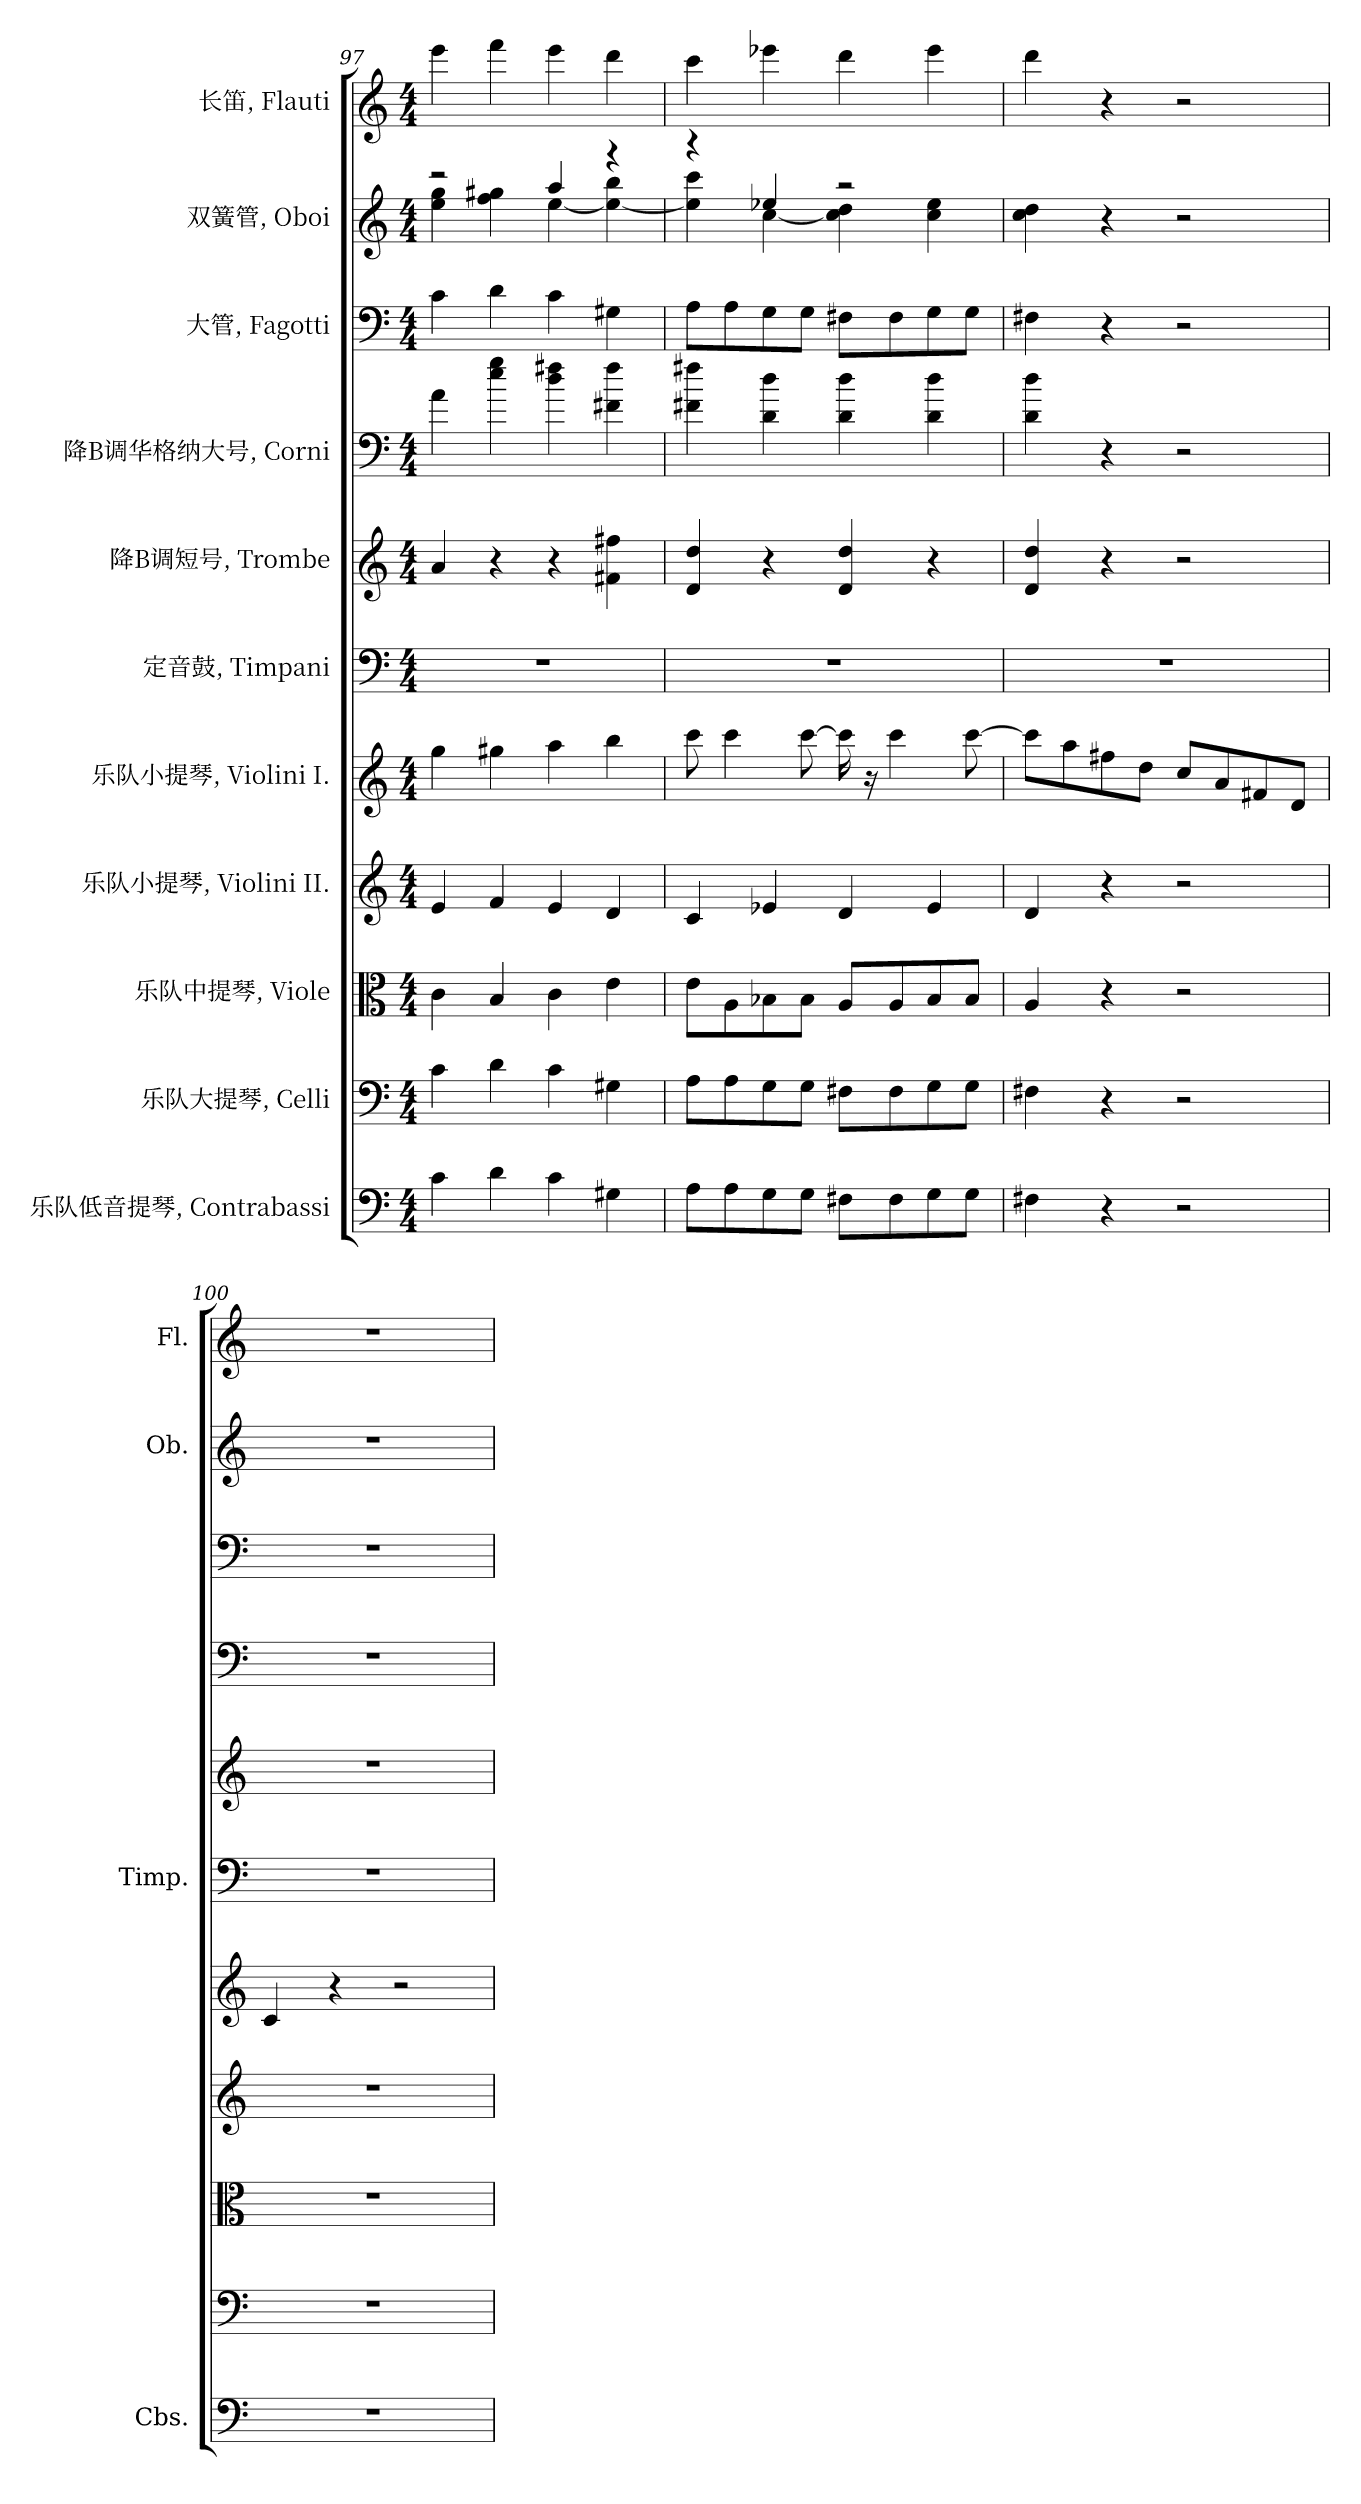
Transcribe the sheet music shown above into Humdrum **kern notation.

**kern	**kern	**kern	**kern	**kern	**kern	**kern	**kern	**kern	**kern	**kern
*part11	*part10	*part9	*part8	*part7	*part6	*part5	*part4	*part3	*part2	*part1
*staff11	*staff10	*staff9	*staff8	*staff7	*staff6	*staff5	*staff4	*staff3	*staff2	*staff1
*I"乐队低音提琴, Contrabassi	*I"乐队大提琴, Celli	*I"乐队中提琴, Viole	*I"乐队小提琴, Violini II.	*I"乐队小提琴, Violini I.	*I"定音鼓, Timpani	*I"降B调短号, Trombe	*I"降B调华格纳大号, Corni	*I"大管, Fagotti	*I"双簧管, Oboi	*I"长笛, Flauti
*I'Cbs.	*	*	*	*	*I'Timp.	*	*	*	*I'Ob.	*I'Fl.
*clefF4	*clefF4	*clefC3	*clefG2	*clefG2	*clefF4	*clefG2	*clefF4	*clefF4	*clefG2	*clefG2
*ITrd7c12	*	*	*	*	*	*ITrd1c2	*ITrd1c2	*	*	*
*k[]	*k[]	*k[]	*k[]	*k[]	*k[]	*k[b-e-]	*k[b-e-]	*k[]	*k[]	*k[]
*M4/4	*M4/4	*M4/4	*M4/4	*M4/4	*M4/4	*M4/4	*M4/4	*M4/4	*M4/4	*M4/4
=97	=97	=97	=97	=97	=97	=97	=97	=97	=97	=97
*	*	*	*	*	*	*	*	*	*^	*
4C\	4c\	4c\	4e/	4gg\	1r	4g/	4g\	4c\	2r	4ee\ 4gg\	4eee\
4D\	4d\	4B/	4f/	4gg#X\	.	4r	4dd\ 4ff\	4d\	.	4ff\ 4gg#X\	4fff\
4C\	4c\	4c\	4e/	4aa\	.	4r	4cc\ 4een\	4c\	4aa/	[4ee\	4eee\
4GG#X\	4G#X\	4e\	4d/	4bb\	.	4en\ 4een\	4en\ 4ee\	4G#X\	4r	4ee\_ 4bb\	4ddd\
!!LO:PB:g=z
=98	=98	=98	=98	=98	=98	=98	=98	=98	=98	=98	=98
8AA\L	8A\L	8e\L	4c/	8ccc\	1r	4c/ 4cc/	4en\ 4een\	8A\L	4r	4ee\] 4ccc\	4ccc\
8AA\	8A\	8A\	.	4ccc\	.	.	.	8A\	.	.	.
8GG\	8G\	8B-X\	4e-X/	.	.	4r	4c\ 4cc\	8G\	4ee-X/	[4cc\	4eee-X\
8GG\J	8G\J	8B-\J	.	[8ccc\	.	.	.	8G\J	.	.	.
8FF#X\L	8F#X\L	8A/L	4d/	16ccc\]	.	4c/ 4cc/	4c\ 4cc\	8F#X\L	2r	4cc\] 4dd\	4ddd\
.	.	.	.	16r	.	.	.	.	.	.	.
8FF#\	8F#\	8A/	.	4ccc\	.	.	.	8F#\	.	.	.
8GG\	8G\	8B-/	4e-/	.	.	4r	4c\ 4cc\	8G\	.	4cc\ 4ee-\	4eee-\
8GG\J	8G\J	8B-/J	.	[8ccc\	.	.	.	8G\J	.	.	.
*	*	*	*	*	*	*	*	*	*v	*v	*
=99	=99	=99	=99	=99	=99	=99	=99	=99	=99	=99
4FF#X\	4F#X\	4A/	4d/	8ccc\L]	1r	4c/ 4cc/	4c\ 4cc\	4F#X\	4cc\ 4dd\	4ddd\
.	.	.	.	8aa\	.	.	.	.	.	.
4r	4r	4r	4r	8ff#X\	.	4r	4r	4r	4r	4r
.	.	.	.	8dd\J	.	.	.	.	.	.
2r	2r	2r	2r	8cc/L	.	2r	2r	2r	2r	2r
.	.	.	.	8a/	.	.	.	.	.	.
.	.	.	.	8f#X/	.	.	.	.	.	.
.	.	.	.	8d/J	.	.	.	.	.	.
=100	=100	=100	=100	=100	=100	=100	=100	=100	=100	=100
1r	1r	1r	1r	4c/	1r	1r	1r	1r	1r	1r
.	.	.	.	4r	.	.	.	.	.	.
.	.	.	.	2r	.	.	.	.	.	.
=	=	=	=	=	=	=	=	=	=	=
*-	*-	*-	*-	*-	*-	*-	*-	*-	*-	*-
